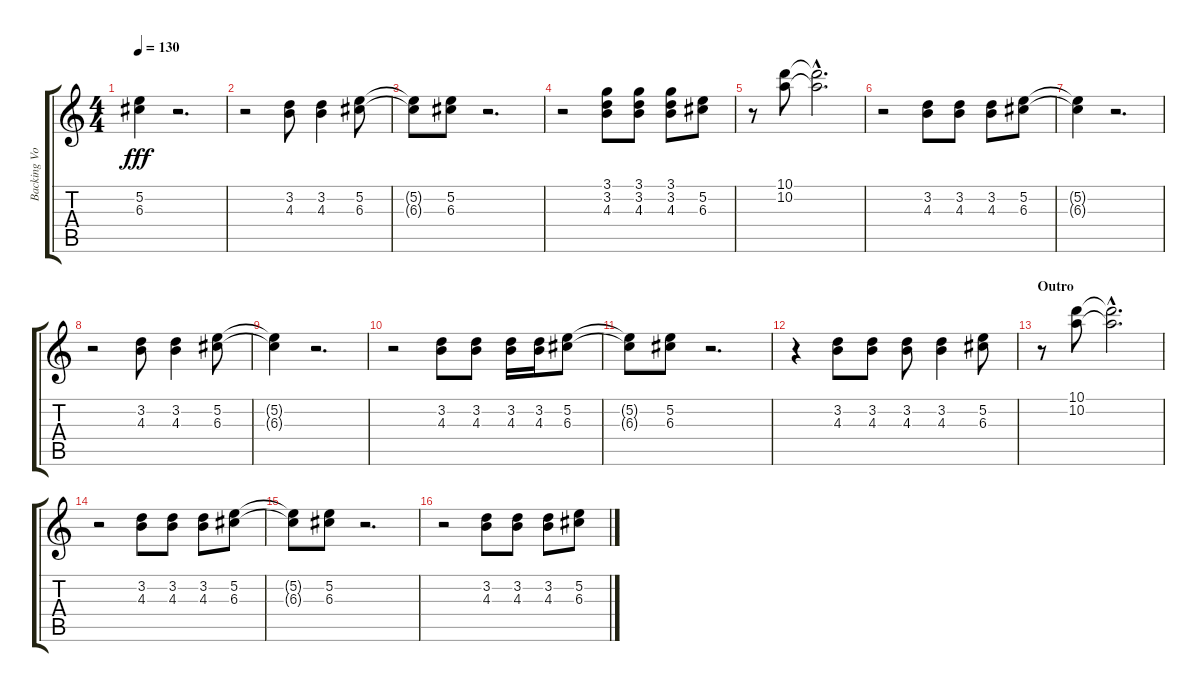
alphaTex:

\track ("Backing Vocals" "Backing Vo") {instrument acousticguitarnylon}
\staff {score tabs}
\tuning (E4 B3 G3 D3 A2 E2) {hide}
\ts (4 4)
\tempo 130
\clef g2
\ks c
(5.2{t} 6.3{t}).4{dy fff} r.2{d} |
r.2 (3.2 4.3).8 (3.2 4.3).4 (5.2 6.3).8 |
(5.2{t} 6.3{t}).8 (5.2 6.3).8 r.2{d} |
r.2 (3.1 3.2 4.3).8 (3.1 3.2 4.3).8 (3.1 3.2 4.3).8 (5.2 6.3).8 |
r.8 (10.1 10.2).8 (10.1{hac t} 10.2{hac t}).2{d} |
r.2 (3.2 4.3).8 (3.2 4.3).8 (3.2 4.3).8 (5.2 6.3).8 |
(5.2{t} 6.3{t}).4 r.2{d} |
r.2 (3.2 4.3).8 (3.2 4.3).4 (5.2 6.3).8 |
(5.2{t} 6.3{t}).4 r.2{d} |
r.2 (3.2 4.3).8 (3.2 4.3).8 (3.2 4.3).16 (3.2 4.3).16 (5.2 6.3).8 |
(5.2{t} 6.3{t}).8 (5.2 6.3).8 r.2{d} |
r.4 (3.2 4.3).8 (3.2 4.3).8 (3.2 4.3).8 (3.2 4.3).4 (5.2 6.3).8 |
\section ("" "Outro")
r.8 (10.1 10.2).8 (10.1{hac t} 10.2{hac t}).2{d} |
r.2 (3.2 4.3).8 (3.2 4.3).8 (3.2 4.3).8 (5.2 6.3).8 |
(5.2{t} 6.3{t}).8 (5.2 6.3).8 r.2{d} |
r.2 (3.2 4.3).8 (3.2 4.3).8 (3.2 4.3).8 (5.2 6.3).8
